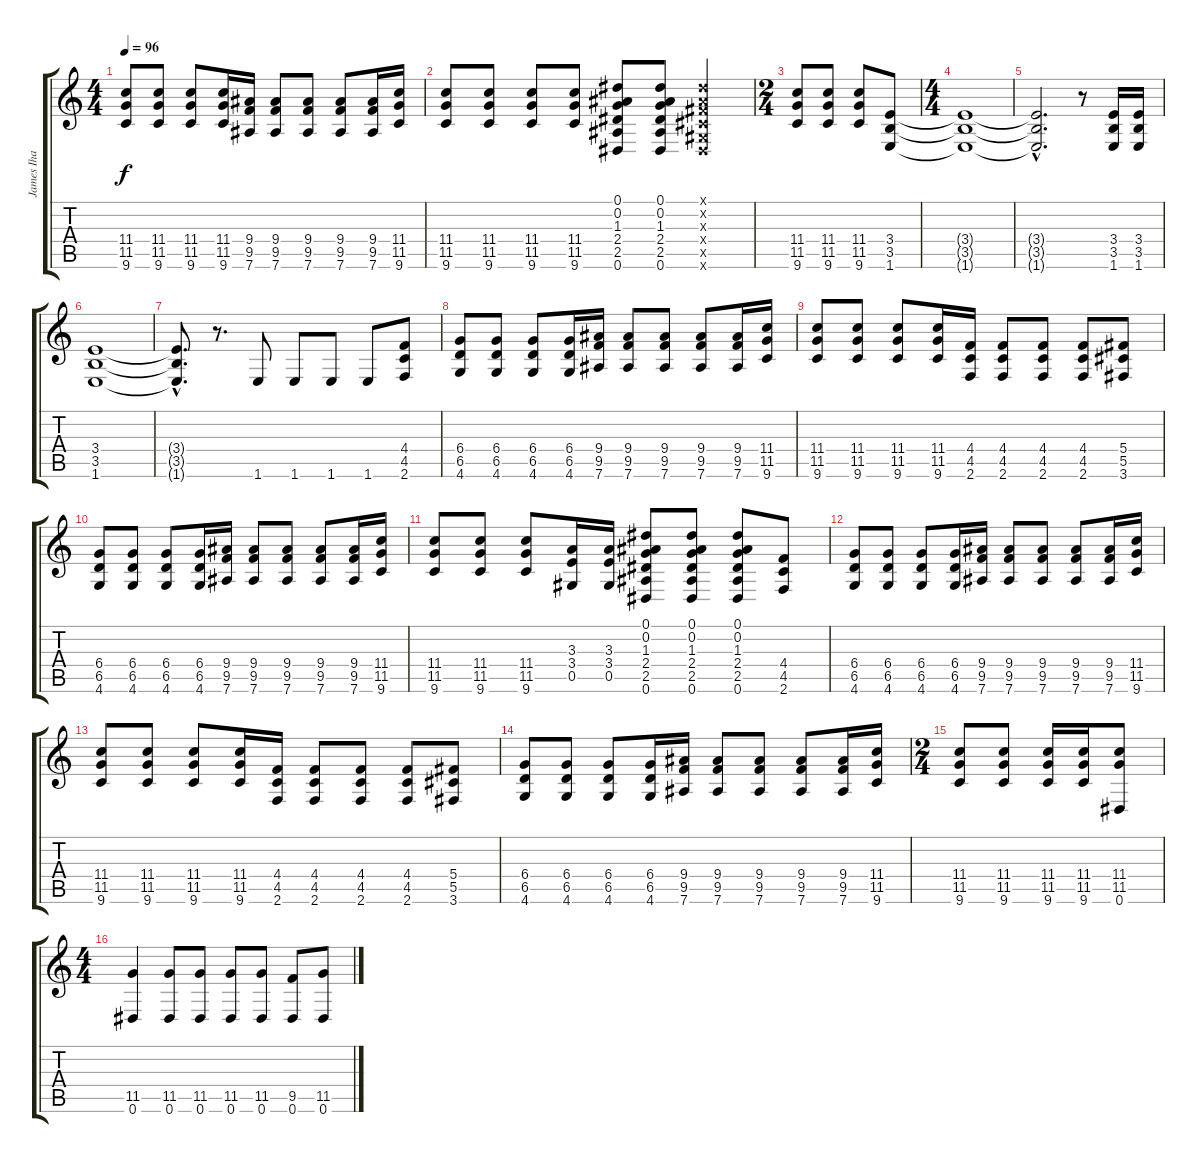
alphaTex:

\track ("James Iha" "James Iha") {instrument distortionguitar}
\staff {score tabs}
\tuning (Eb4 Bb3 Gb3 Db3 Ab2 Eb2) {hide}
\ts (4 4)
\tempo 96
\clef g2
\ks c
(11.4 11.5 9.6).8{dy f} (11.4 11.5 9.6).8 (11.4 11.5 9.6).8 (11.4 11.5 9.6).16 (9.4 9.5 7.6).16 (9.4 9.5 7.6).8 (9.4 9.5 7.6).8 (9.4 9.5 7.6).8 (9.4 9.5 7.6).16 (11.4 11.5 9.6).16 |
(11.4 11.5 9.6).8 (11.4 11.5 9.6).8 (11.4 11.5 9.6).8 (11.4 11.5 9.6).8 (0.1 0.2 1.3 2.4 2.5 0.6).8 (0.1 0.2 1.3 2.4 2.5 0.6).8 (0.1{x} 0.2{x} 0.3{x} 0.4{x} 0.5{x} 0.6{x}).4 |
\ts (2 4)
(11.4 11.5 9.6).8 (11.4 11.5 9.6).8 (11.4 11.5 9.6).8 (3.4 3.5 1.6).8 |
\ts (4 4)
(3.4{t} 3.5{t} 1.6{t}).1 |
(3.4{hac t} 3.5{hac t} 1.6{hac t}).2{d} r.8 (3.4 3.5 1.6).16 (3.4 3.5 1.6).16 |
(3.4 3.5 1.6).1 |
(3.4{hac t} 3.5{hac t} 1.6{hac t}).8{d} r.8{d} 1.6.8 1.6.8 1.6.8 1.6.8 (4.4 4.5 2.6).8 |
(6.4 6.5 4.6).8 (6.4 6.5 4.6).8 (6.4 6.5 4.6).8 (6.4 6.5 4.6).16 (9.4 9.5 7.6).16 (9.4 9.5 7.6).8 (9.4 9.5 7.6).8 (9.4 9.5 7.6).8 (9.4 9.5 7.6).16 (11.4 11.5 9.6).16 |
(11.4 11.5 9.6).8 (11.4 11.5 9.6).8 (11.4 11.5 9.6).8 (11.4 11.5 9.6).16 (4.4 4.5 2.6).16 (4.4 4.5 2.6).8 (4.4 4.5 2.6).8 (4.4 4.5 2.6).8 (5.4 5.5 3.6).8 |
(6.4 6.5 4.6).8 (6.4 6.5 4.6).8 (6.4 6.5 4.6).8 (6.4 6.5 4.6).16 (9.4 9.5 7.6).16 (9.4 9.5 7.6).8 (9.4 9.5 7.6).8 (9.4 9.5 7.6).8 (9.4 9.5 7.6).16 (11.4 11.5 9.6).16 |
(11.4 11.5 9.6).8 (11.4 11.5 9.6).8 (11.4 11.5 9.6).8 (3.3 3.4 0.5).16 (3.3 3.4 0.5).16 (0.1 0.2 1.3 2.4 2.5 0.6).8 (0.1 0.2 1.3 2.4 2.5 0.6).8 (0.1 0.2 1.3 2.4 2.5 0.6).8 (4.4 4.5 2.6).8 |
(6.4 6.5 4.6).8 (6.4 6.5 4.6).8 (6.4 6.5 4.6).8 (6.4 6.5 4.6).16 (9.4 9.5 7.6).16 (9.4 9.5 7.6).8 (9.4 9.5 7.6).8 (9.4 9.5 7.6).8 (9.4 9.5 7.6).16 (11.4 11.5 9.6).16 |
(11.4 11.5 9.6).8 (11.4 11.5 9.6).8 (11.4 11.5 9.6).8 (11.4 11.5 9.6).16 (4.4 4.5 2.6).16 (4.4 4.5 2.6).8 (4.4 4.5 2.6).8 (4.4 4.5 2.6).8 (5.4 5.5 3.6).8 |
(6.4 6.5 4.6).8 (6.4 6.5 4.6).8 (6.4 6.5 4.6).8 (6.4 6.5 4.6).16 (9.4 9.5 7.6).16 (9.4 9.5 7.6).8 (9.4 9.5 7.6).8 (9.4 9.5 7.6).8 (9.4 9.5 7.6).16 (11.4 11.5 9.6).16 |
\ts (2 4)
(11.4 11.5 9.6).8 (11.4 11.5 9.6).8 (11.4 11.5 9.6).16 (11.4 11.5 9.6).16 (11.4 11.5 0.6).8 |
\ts (4 4)
(11.5 0.6).4 (11.5 0.6).8 (11.5 0.6).8 (11.5 0.6).8 (11.5 0.6).8 (9.5 0.6).8 (11.5 0.6).8
